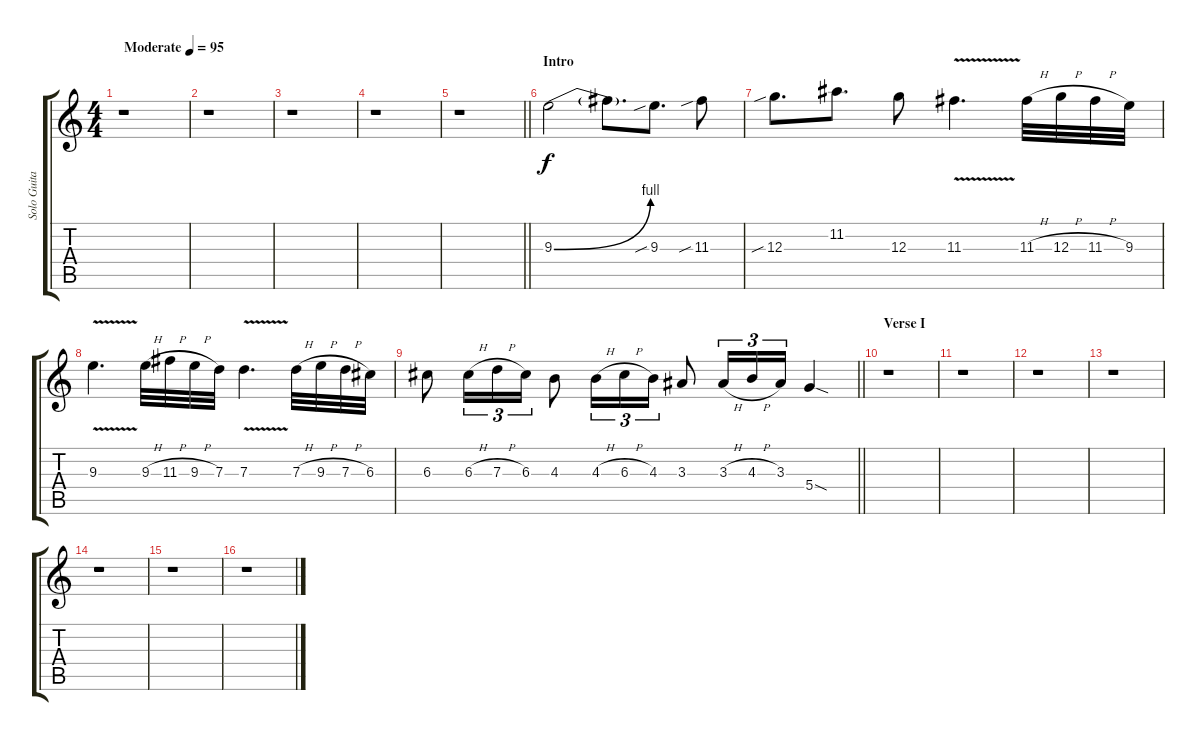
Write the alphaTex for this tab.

\track ("Solo Guitar" "Solo Guita") {instrument overdrivenguitar}
\staff {score tabs}
\tuning (E4 B3 G3 D3 A2 E2) {hide}
\ts (4 4)
\tempo (95 "Moderate")
\clef g2
\ks c
r.1{dy f instrument overdrivenguitar} |
r.1 |
r.1 |
r.1 |
\barLineRight lightlight
r.1 |
\section ("" "Intro")
9.3{be (bend 0 0 60 4)}.2 9.3{t}.8{d} 9.3{sib}.8{d} 11.3{sib}.8 |
12.3{sib}.8{d} 11.2.8{d} 12.3.8 11.3{v}.4{d} 11.3{h}.32 12.3{h}.32 11.3{h}.32 9.3.32 |
9.3{v}.4{d} 9.3{h}.32 11.3{h}.32 9.3{h}.32 7.3.32 7.3{v}.4{d} 7.3{h}.32 9.3{h}.32 7.3{h}.32 6.3.32 |
\barLineRight lightlight
6.3.8 6.3{h}.16{tu (3 2)} 7.3{h}.16{tu (3 2)} 6.3.16{tu (3 2)} 4.3.8 4.3{h}.16{tu (3 2)} 6.3{h}.16{tu (3 2)} 4.3.16{tu (3 2)} 3.3.8 3.3{h}.16{tu (3 2)} 4.3{h}.16{tu (3 2)} 3.3.16{tu (3 2)} 5.4{sod}.4 |
\section ("" "Verse I")
r.1 |
r.1 |
r.1 |
r.1 |
r.1 |
r.1 |
r.1
